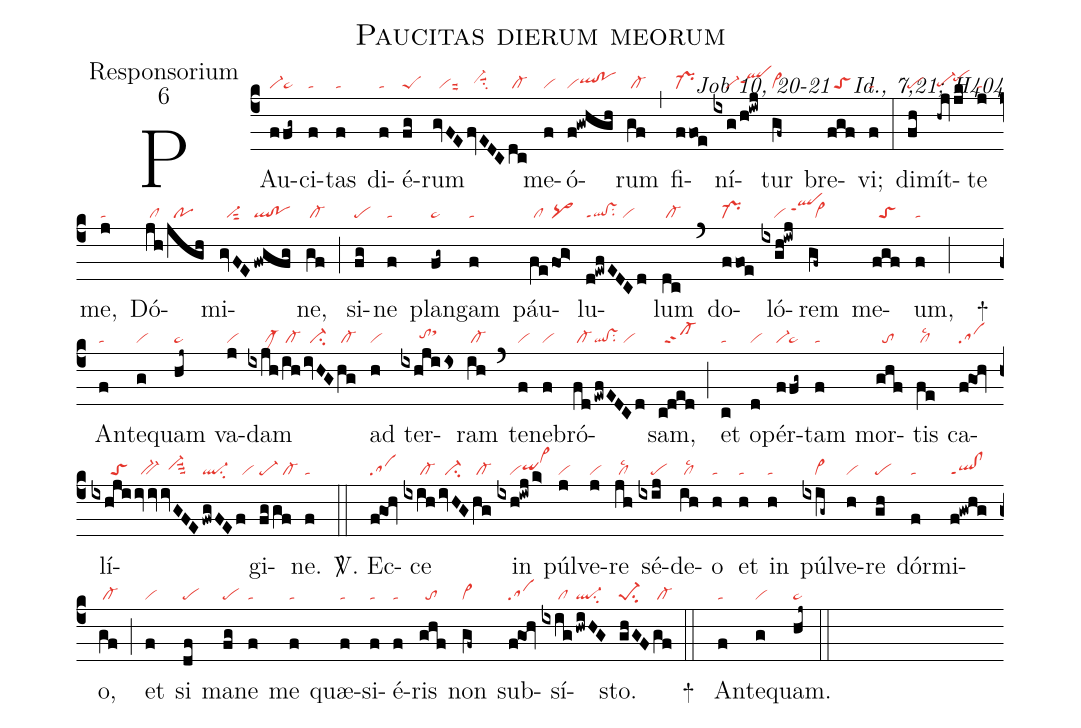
name:Paucitas dierum meorum;
office-part:Responsorium;
mode:6;
commentary:Job 10, 20-21 ꝟ Id., 7,21; H404;
nabc-lines:1;
%%
(c4)PAu(ffg~|vi-pe~)ci(f|ta)tas(f|ta) di(f|ta)é(fg|peS)rum(gvFE|//visuu2|fvEDC|//vi-hhsuu1su2|dc|/cl-) me(f|vi)ó(f!gwhgh|viqlhh!pohh)rum(gf|/cl-) (,) fi(ffoe|pr-)ní(ixg|////vi-|h!iwj|qlhhppt1)tur(gf~|cl~) bre(fgf|//toS)vi;(f|ta) (:)
di(fh|pe)mít(-hqj|pe-hg|/jk|pehi)te(j|ta) me,(j|ta) Dó(jh|/cl|/jgh|//po)mi(gvFE|//vi-sut2|fwgfg|ql!po)ne,(gf|/cl-) (;) si(fg|pe)ne(f|ta) plan(fg~|pe~)gam(f|ta) páu(fe|/cl|/fog>|pq>)lu(d!ewfEDCd|ql!vsppt1su2/vi)lum(dc|/cl-) (`) do(ffoe|pr-)ló(ixgh!iwj|////vi/qlhippt1)rem(gf~|//cl~) me(fgf|//toS)um,(f|ta) (;)
+()
An(f|ta)te(g|vi)quam(hj~|pe~) va(j|vi)dam(ixjh|/////clM-|/ih|/cl-|/ivHG|//ci-|hg|/cl-) ad(h|vi) ter(ixhjiis|//////tohhsthj)ram(ih|/cl-) (`) te(f|vi)ne(f|vi)bró(fd|/cl-|ewfEDCd|ql!vssu2/vi)sam,(c!ded|//sf-) (;)
 et(c|ta) o(d|vi)pér(f|vi-|fg~|pe~)tam(f|ta) mor(ghf|//to)tis(fe|/cllsc2) ca(f!goh|sa)lí(ixhji|//////toS|/ivvvGFE|//bv-//vi-hhsuu3|fwgFEf|ql-su2/vi)gi(fg/gf|pe-/cl-)ne.(f|ta) (::)
<sp>V/</sp>.
Ec(f!goh|sa)ce(ixih|/////cl-|/ivHG|//ci-|hg|/cl-) in(ixh!iwj/k>|////viqihhvi>hk) púl(j|vi)ve(j|vi)re(jh|/cllsc2) sé(ixij|////pe)de(ih|/cllsc2)o(h|ta) et(h|ta) in(h|ta) púl(ixig~|////cl~)ve(h|vi)re(gh|pe) dór(f|ta)mi(f!gwhg|ql!clppt1)o,(gf|/cl-) (;)
et(f|vi) si(df|pe) ma(fg|pe)ne(f|ta) me(f|ta) quæ(f|ta)si(f|ta)é(f|ta)ris(ghf|//to) non(gf~|cl~) sub(f!goh|sa)sí(ixig|/////cl|hwiHG|ql-su2)sto.(ghGF|pe-1su2|gf|/cl-) (::)

+() An(f|ta)te(g|vi)quam.(hj~|pe~) (::)
